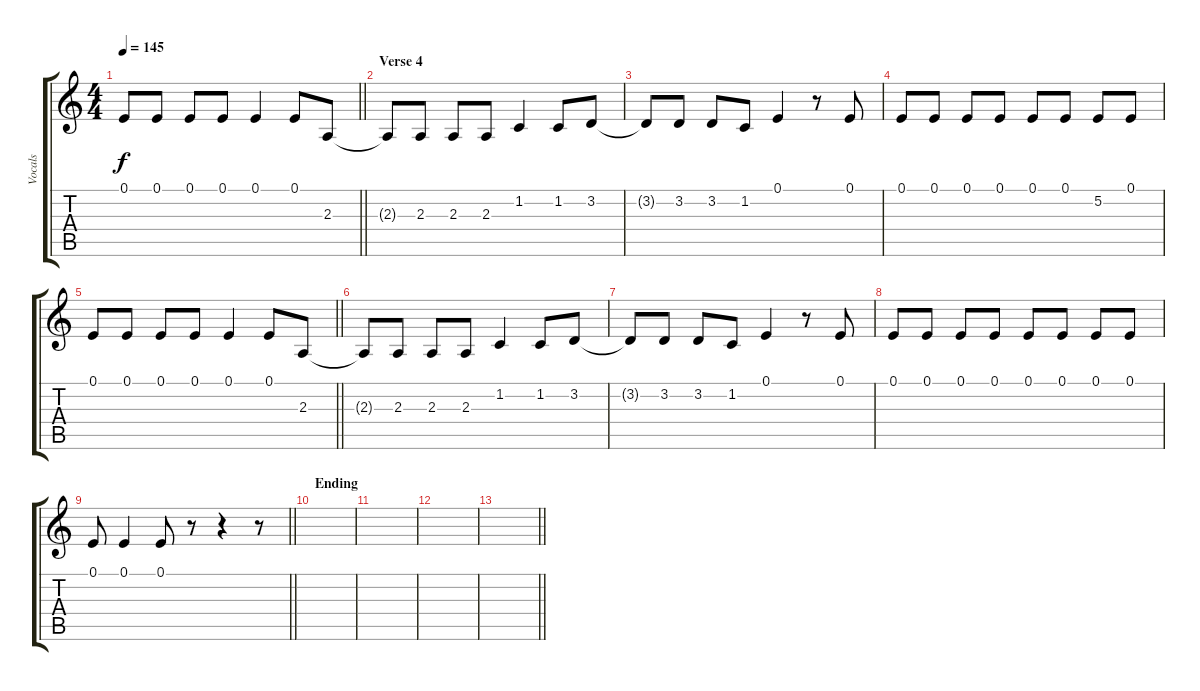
\track ("Vocals" "Vocals") {instrument trumpet}
\staff {score tabs}
\tuning (E4 B3 G3 D3 A2 E2) {hide}
\ts (4 4)
\tempo 145
\clef g2
\barLineRight lightlight
\ks c
0.1.8{dy f} 0.1.8 0.1.8 0.1.8 0.1.4 0.1.8 2.3.8 |
\section ("" "Verse 4")
2.3{t}.8 2.3.8 2.3.8 2.3.8 1.2.4 1.2.8 3.2.8 |
3.2{t}.8 3.2.8 3.2.8 1.2.8 0.1.4 r.8 0.1.8 |
0.1.8 0.1.8 0.1.8 0.1.8 0.1.8 0.1.8 5.2.8 0.1.8 |
\barLineRight lightlight
0.1.8 0.1.8 0.1.8 0.1.8 0.1.4 0.1.8 2.3.8 |
2.3{t}.8 2.3.8 2.3.8 2.3.8 1.2.4 1.2.8 3.2.8 |
3.2{t}.8 3.2.8 3.2.8 1.2.8 0.1.4 r.8 0.1.8 |
0.1.8 0.1.8 0.1.8 0.1.8 0.1.8 0.1.8 0.1.8 0.1.8 |
\barLineRight lightlight
0.1.8 0.1.4 0.1.8 r.8 r.4 r.8 |
\section ("" "Ending")
|
|
|
\barLineRight lightlight
